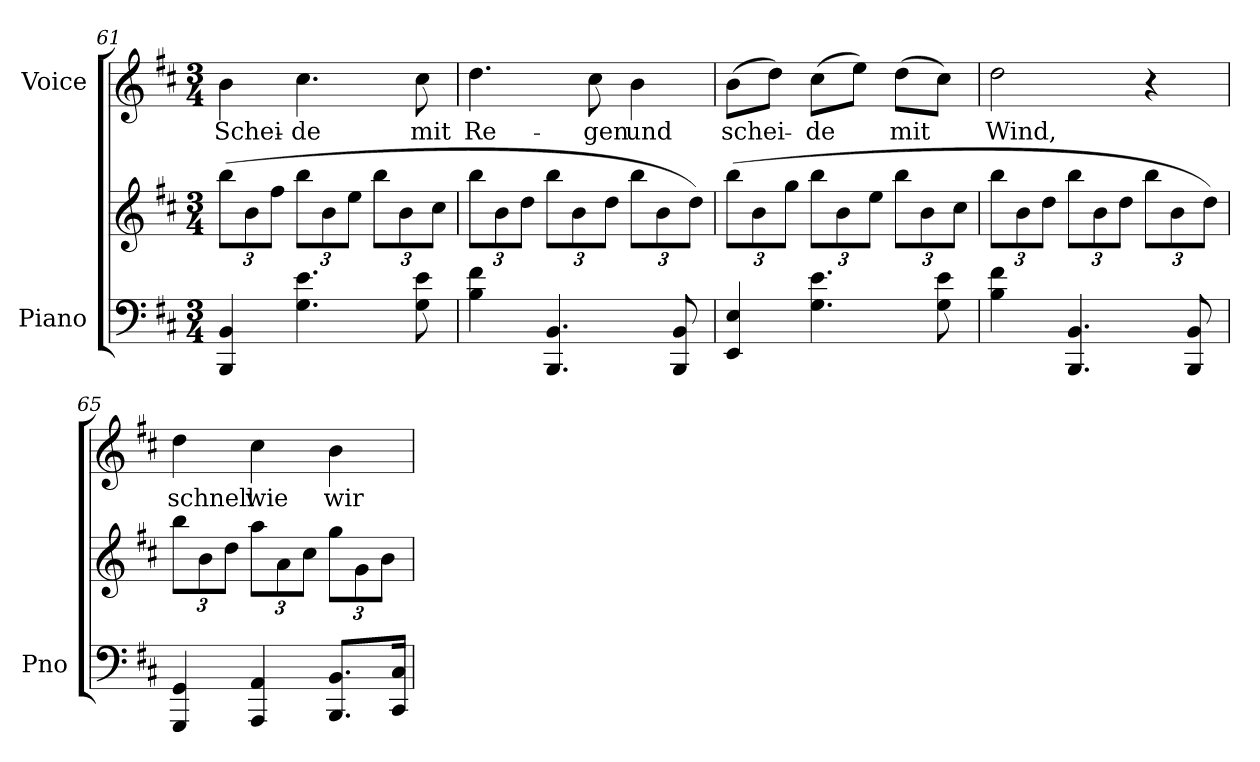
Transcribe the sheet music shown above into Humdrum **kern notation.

**kern	**kern	**dynam	**kern	**text
*part2	*part2	*part2	*part1	*part1
*staff3	*staff2	*staff2/3	*staff1	*staff1
*I"Piano	*	*	*I"Voice	*
*I'Pno	*	*	*	*
*clefF4	*clefG2	*	*clefG2	*
*k[f#c#]	*k[f#c#]	*	*k[f#c#]	*
*M3/4	*M3/4	*	*M3/4	*
*	*Xbrackettup	*	*	*
=61	=61	=61	=61	=61
!	!	!LO:DY:b	!	!
!	!	!LO:DY:n=1:b	!	!
!	!	!LO:DY:n=2:b	!	!
4BBB/ 4BB/	(12bb\L	other-dynamics f other-dynamics	4b\	Schei-
.	12b\	.	.	.
.	12ff#\J	.	.	.
4.G\ 4.e\	12bb\L	.	4.cc#\	-de
.	12b\	.	.	.
.	12ee\J	.	.	.
.	12bb\L	.	.	.
.	12b\	.	.	.
8G\ 8e\	.	.	8cc#\	mit
.	12cc#\J	.	.	.
=62	=62	=62	=62	=62
4B\ 4f#\	12bb\L	.	4.dd\	Re-
.	12b\	.	.	.
.	12dd\J	.	.	.
4.BBB/ 4.BB/	12bb\L	.	.	.
.	12b\	.	.	.
.	.	.	8cc#\	-gen
.	12dd\J	.	.	.
.	12bb\L	.	4b\	und
.	12b\	.	.	.
8BBB/ 8BB/	.	.	.	.
.	12dd\J)	.	.	.
=63	=63	=63	=63	=63
4EE/ 4E/	(12bb\L	.	(8b\L	schei-
.	12b\	.	.	.
.	.	.	8dd\J)	.
.	12gg\J	.	.	.
4.G\ 4.e\	12bb\L	.	(8cc#\L	-de
.	12b\	.	.	.
.	.	.	8ee\J)	.
.	12ee\J	.	.	.
.	12bb\L	.	(8dd\L	mit
.	12b\	.	.	.
8G\ 8e\	.	.	8cc#\J)	.
.	12cc#\J	.	.	.
=64	=64	=64	=64	=64
4B\ 4f#\	12bb\L	.	2dd\	Wind,
.	12b\	.	.	.
.	12dd\J	.	.	.
4.BBB/ 4.BB/	12bb\L	.	.	.
.	12b\	.	.	.
.	12dd\J	.	.	.
.	12bb\L	.	4r	.
.	12b\	.	.	.
8BBB/ 8BB/	.	.	.	.
.	12dd\J)	.	.	.
=65	=65	=65	=65	=65
4GGG/ 4GG/	12bb\L	.	4dd\	schnell
.	12b\	.	.	.
.	12dd\J	.	.	.
4AAA/ 4AA/	12aa\L	.	4cc#\	wie
.	12a\	.	.	.
.	12cc#\J	.	.	.
8.BBB/ 8.BB/L	12gg\L	.	4b\	wir
.	12g\	.	.	.
.	12b\J	.	.	.
16CC#/ 16C#/Jk	.	.	.	.
=	=	=	=	=
*-	*-	*-	*-	*-
